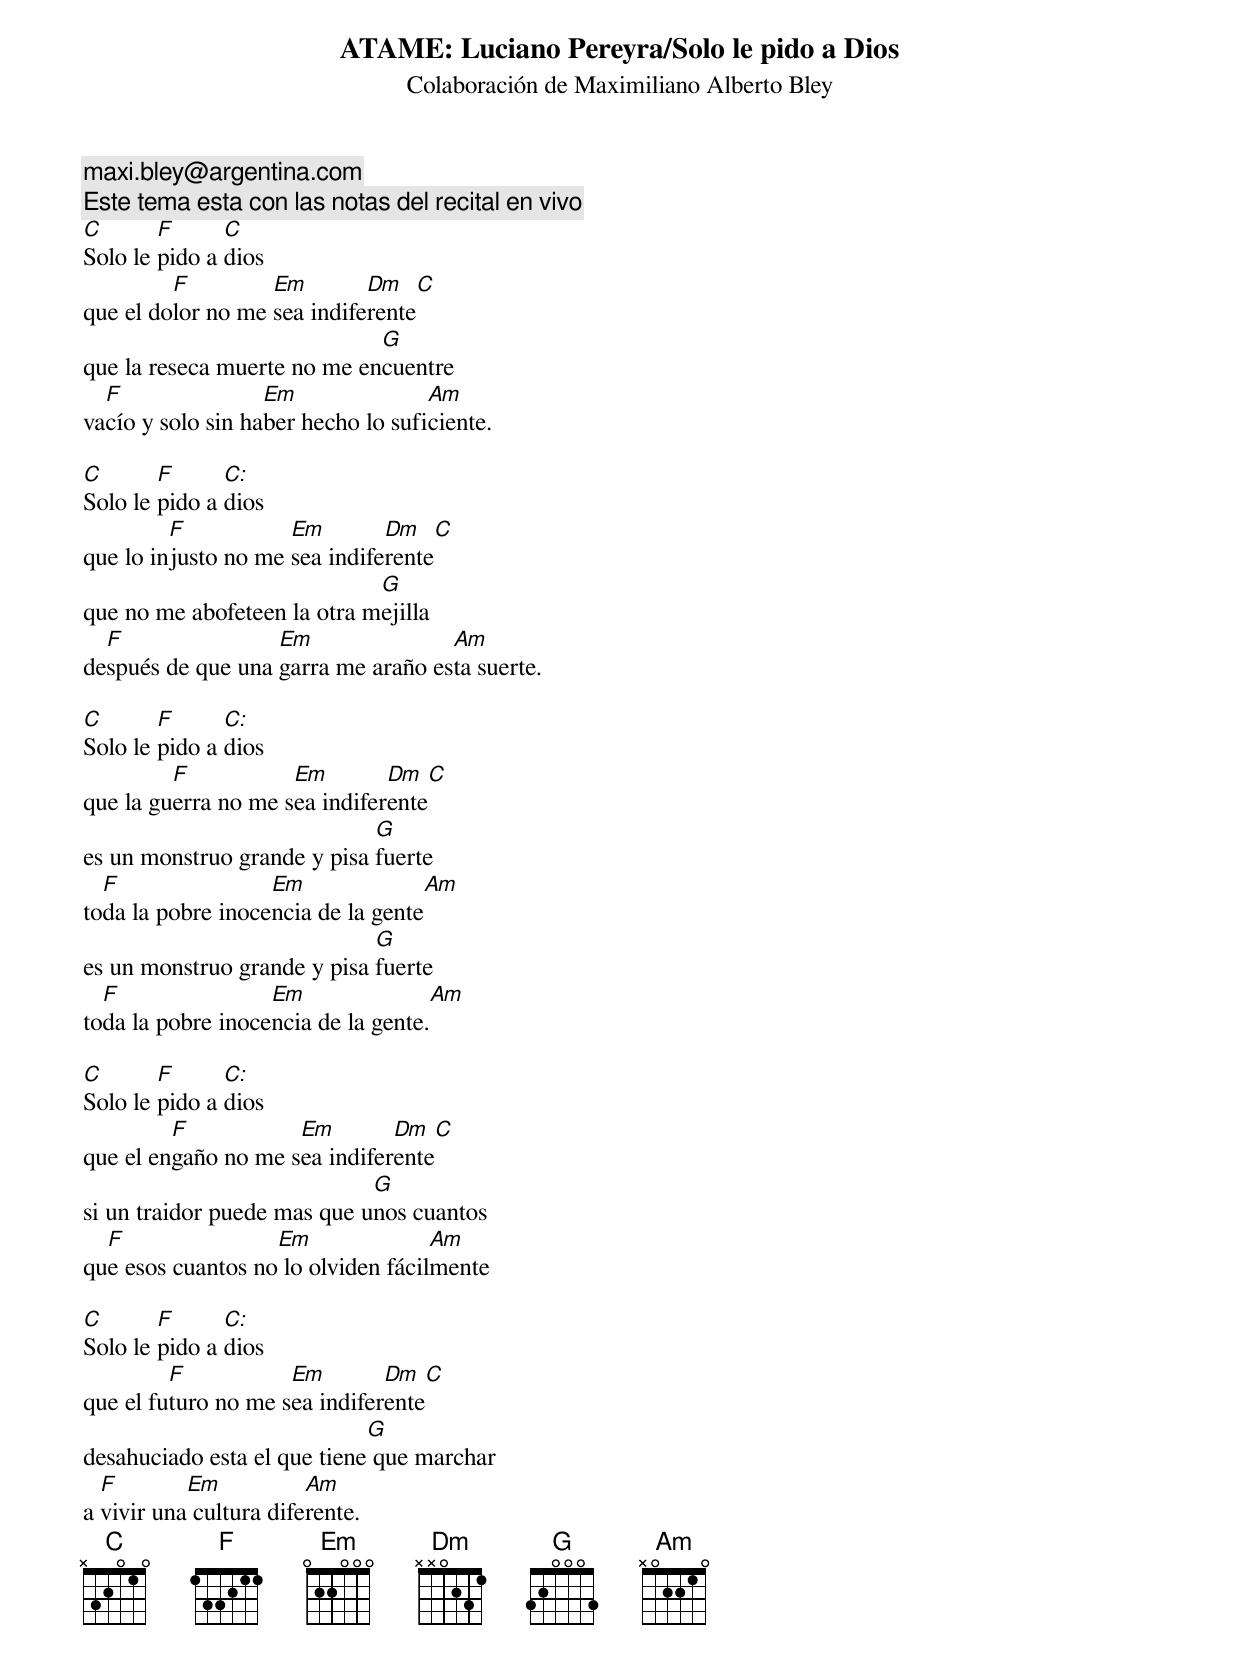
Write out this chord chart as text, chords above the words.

ATAME: Luciano Pereyra/Solo le pido a Dios
Colaboración de Maximiliano Alberto Bley
     maxi.bley@argentina.com
     Este tema esta con las notas del recital en vivo
C       F      C
Solo le pido a dios
         F         Em        Dm          C
que el dolor no me sea indiferente
                             G
que la reseca muerte no me encuentre
  F                Em               Am
vacío y solo sin haber hecho lo suficiente.

C       F      C:
Solo le pido a dios
         F           Em        Dm          C
que lo injusto no me sea indiferente
                             G
que no me abofeteen la otra mejilla
  F                Em               Am
después de que una garra me araño esta suerte.

C       F      C:
Solo le pido a dios
         F           Em        Dm          C
que la guerra no me sea indiferente
                             G
es un monstruo grande y pisa fuerte
  F                Em               Am
toda la pobre inocencia de la gente
                             G
es un monstruo grande y pisa fuerte
  F                Em               Am
toda la pobre inocencia de la gente.

C       F      C:
Solo le pido a dios
         F           Em        Dm          C
que el engaño no me sea indiferente
                             G
si un traidor puede mas que unos cuantos
  F                Em               Am
que esos cuantos no lo olviden fácilmente

C       F      C:
Solo le pido a dios
         F           Em        Dm          C
que el futuro no me sea indiferente
                             G
desahuciado esta el que tiene que marchar
  F        Em           Am
a vivir una cultura diferente.
